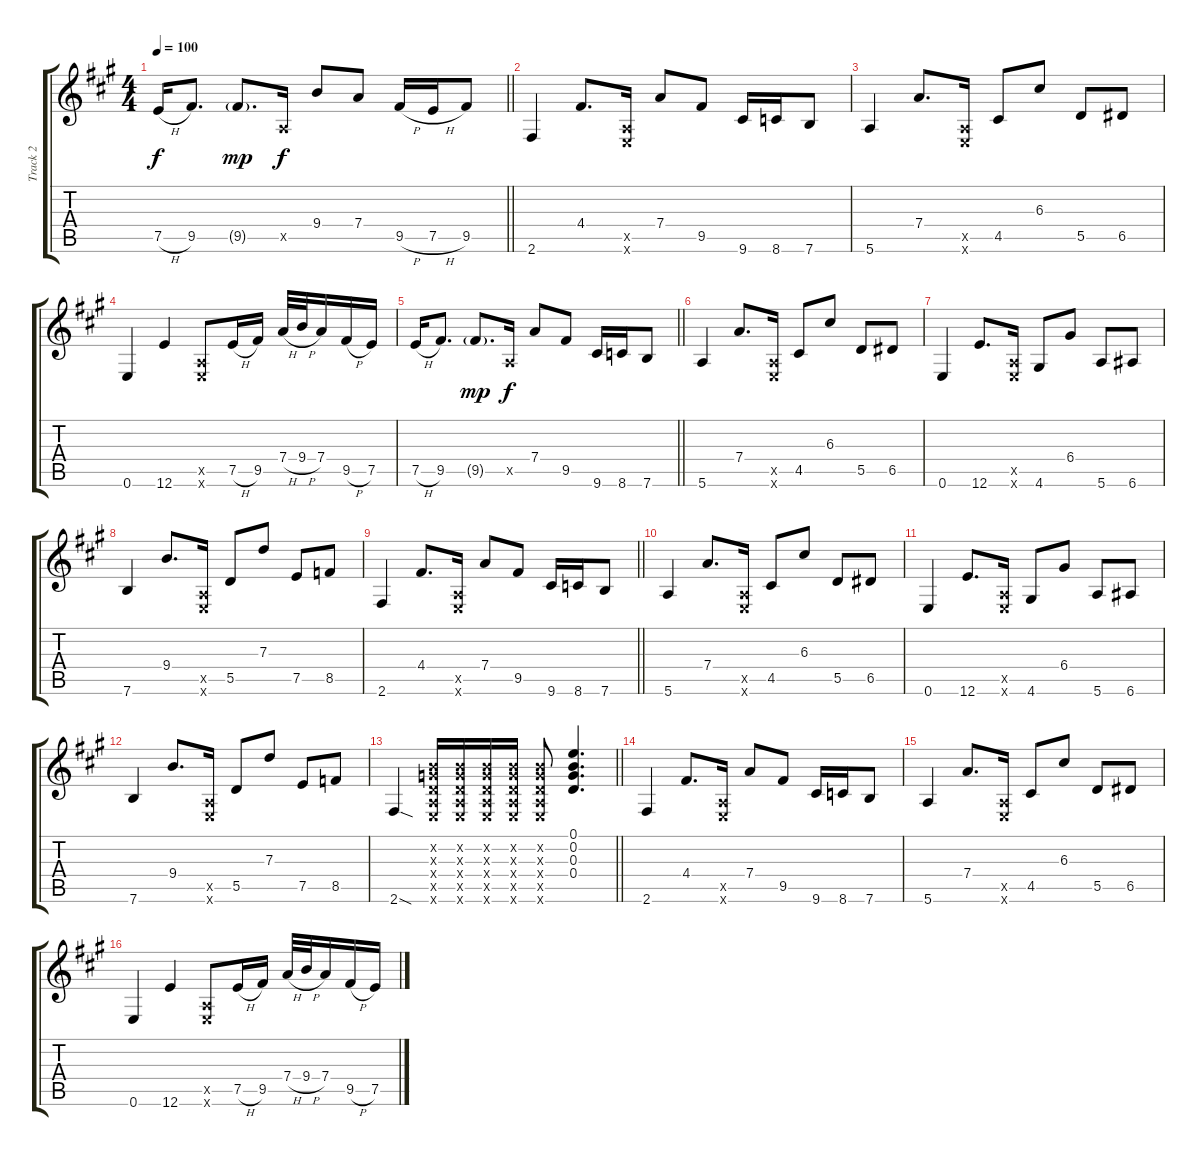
\track ("Track 2" "Track 2") {instrument distortionguitar}
\staff {score tabs}
\tuning (E4 B3 G3 D3 A2 E2) {hide}
\ts (4 4)
\tempo 100
\clef g2
\barLineRight lightlight
\ks f#minor
7.5{h}.16{dy f} 9.5.8{d} 9.5{g}.8{d dy mp} 0.5{x}.16{dy f} 9.4.8 7.4.8 9.5{h}.16 7.5{h}.16 9.5.8 |
2.6.4 4.4.8{d} (0.5{x} 0.6{x}).16 7.4.8 9.5.8 9.6.16 8.6.16 7.6.8 |
5.6.4 7.4.8{d} (0.5{x} 0.6{x}).16 4.5.8 6.3.8 5.5.8 6.5.8 |
0.6.4 12.6.4 (0.5{x} 0.6{x}).8 7.5{h}.16 9.5.16 7.4{h}.32 9.4{h}.32 7.4.16 9.5{h}.16 7.5.16 |
\barLineRight lightlight
7.5{h}.16 9.5.8{d} 9.5{g}.8{d dy mp} 0.5{x}.16{dy f} 7.4.8 9.5.8 9.6.16 8.6.16 7.6.8 |
5.6.4 7.4.8{d} (0.5{x} 0.6{x}).16 4.5.8 6.3.8 5.5.8 6.5.8 |
0.6.4 12.6.8{d} (0.5{x} 0.6{x}).16 4.6.8 6.4.8 5.6.8 6.6.8 |
7.6.4 9.4.8{d} (0.5{x} 0.6{x}).16 5.5.8 7.3.8 7.5.8 8.5.8 |
\barLineRight lightlight
2.6.4 4.4.8{d} (0.5{x} 0.6{x}).16 7.4.8 9.5.8 9.6.16 8.6.16 7.6.8 |
5.6.4 7.4.8{d} (0.5{x} 0.6{x}).16 4.5.8 6.3.8 5.5.8 6.5.8 |
0.6.4 12.6.8{d} (0.5{x} 0.6{x}).16 4.6.8 6.4.8 5.6.8 6.6.8 |
7.6.4 9.4.8{d} (0.5{x} 0.6{x}).16 5.5.8 7.3.8 7.5.8 8.5.8 |
\barLineRight lightlight
2.6{sod}.4 (0.2{x} 0.3{x} 0.4{x} 0.5{x} 0.6{x}).16 (0.2{x} 0.3{x} 0.4{x} 0.5{x} 0.6{x}).16 (0.2{x} 0.3{x} 0.4{x} 0.5{x} 0.6{x}).16 (0.2{x} 0.3{x} 0.4{x} 0.5{x} 0.6{x}).16 (0.2{x} 0.3{x} 0.4{x} 0.5{x} 0.6{x}).8 (0.1 0.2 0.3 0.4).4{d} |
2.6.4 4.4.8{d} (0.5{x} 0.6{x}).16 7.4.8 9.5.8 9.6.16 8.6.16 7.6.8 |
5.6.4 7.4.8{d} (0.5{x} 0.6{x}).16 4.5.8 6.3.8 5.5.8 6.5.8 |
0.6.4 12.6.4 (0.5{x} 0.6{x}).8 7.5{h}.16 9.5.16 7.4{h}.32 9.4{h}.32 7.4.16 9.5{h}.16 7.5.16
